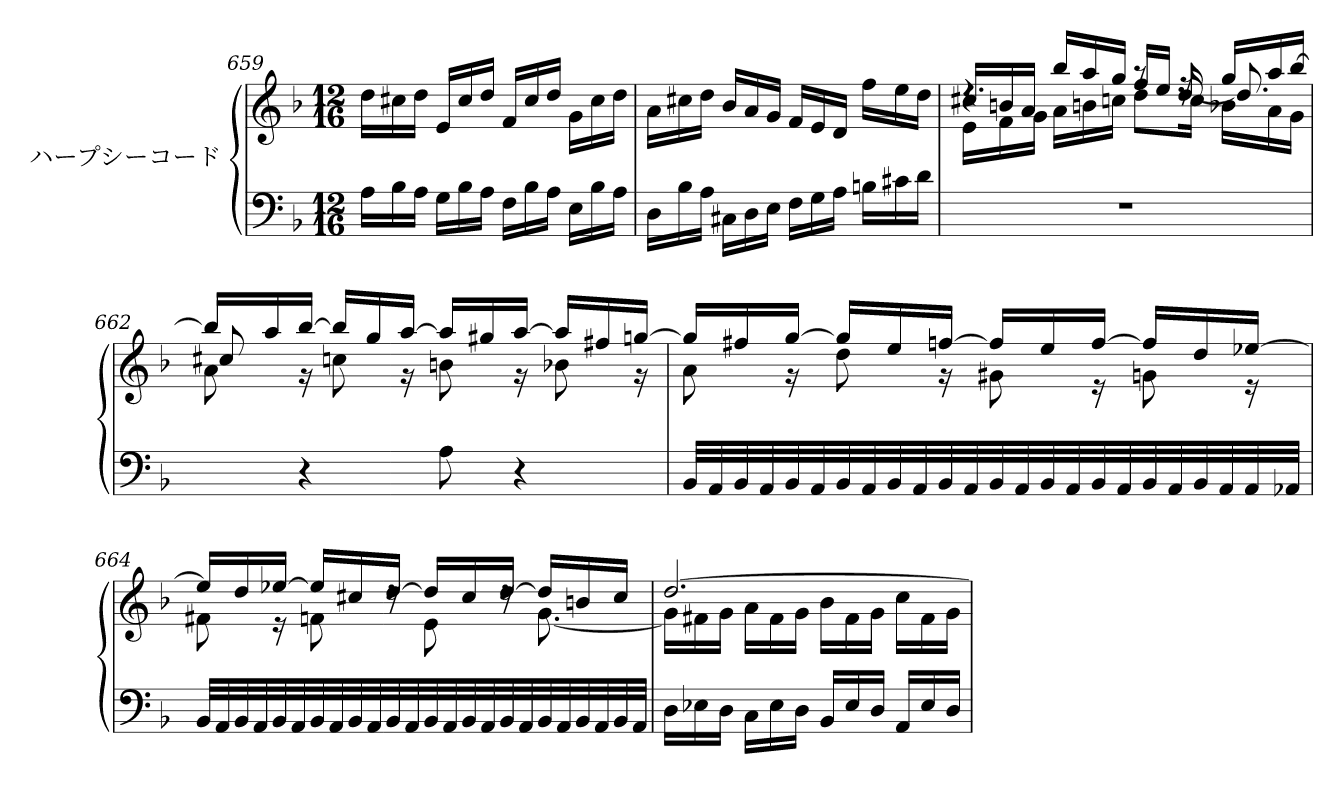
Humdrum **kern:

**kern	**kern
*part1	*part1
*staff2	*staff1
*I"ハープシーコード	*
*clefF4	*clefG2
*k[b-]	*k[b-]
*M12/16	*M12/16
=659	=659
16A\LL	16dd\LL
16B-\	16cc#X\
16A\JJ	16dd\JJ
16G\LL	16e/LL
16B-\	16cc#/
16A\JJ	16dd/JJ
16F\LL	16f/LL
16B-\	16cc#/
16A\JJ	16dd/JJ
16E\LL	16g\LL
16B-\	16cc#\
16A\JJ	16dd\JJ
!!LO:LB:g=z
=660	=660
16D\LL	16a\LL
16B-\	16cc#X\
16A\JJ	16dd\JJ
16C#X\LL	16b-/LL
16D\	16a/
16E\JJ	16g/JJ
16F\LL	16f/LL
16G\	16e/
16A\JJ	16d/JJ
16Bn\LL	16ff\LL
16c#X\	16ee\
16d\JJ	16dd\JJ
=661	=661
*	*^
*	*	*^
2.r	16cc#X/LL	4.rdd	16e\LL
.	16bn/	.	16f\
.	16a/JJ	.	16g\JJ
.	16bb-/LL	.	16a\LL
.	16aa/	.	16bn\
.	16gg/JJ	.	16cc\JJ
.	16ff/LL	8raa	8dd\L
.	16ee/JJ	.	.
.	16rff	[16dd/	16cc\Jk
.	16gg/LL	8.dd/]	16b-X\LL
.	16aa/	.	16a\
.	[16bb-/JJ	.	16g\JJ
!!LO:LB:g=z	!!	!!
=662	=662	=662	=662
8ryy	16bb-/LL]	8cc#X/	8a\
.	16aa/	.	.
4r	[16bb-/JJ	16r	2ryy
.	16bb-/LL]	8ccn\	.
.	16gg/	.	.
.	[16aa/JJ	16r	.
8A\	16aa/LL]	8bn\	.
.	16gg#X/	.	.
4r	[16aa/JJ	16r	.
.	16aa/LL]	8b-X\	.
.	16ff#X/	.	8ryy
.	[16ggn/JJ	16r	.
*	*	*v	*v
=663	=663	=663
32BB-/LLL	16gg/LL]	8a\
32AA/	.	.
32BB-/	16ff#X/	.
32AA/	.	.
32BB-/	[16gg/JJ	16r
32AA/	.	.
32BB-/	16gg/LL]	8dd\
32AA/	.	.
32BB-/	16ee/	.
32AA/	.	.
32BB-/	[16ffn/JJ	16r
32AA/	.	.
32BB-/	16ff/LL]	8g#X\
32AA/	.	.
32BB-/	16ee/	.
32AA/	.	.
32BB-/	[16ff/JJ	16r
32AA/	.	.
32BB-/	16ff/LL]	8gn\
32AA/	.	.
32BB-/	16dd/	.
32AA/	.	.
32AA/	[16ee-X/JJ	16r
32AA-X/JJJ	.	.
!!LO:LB:g=z	!!
=664	=664	=664
32BB-/LLL	16ee-/LL]	8f#X\
32AA/	.	.
32BB-/	16dd/	.
32AA/	.	.
32BB-/	[16ee-X/JJ	16r
32AA/	.	.
32BB-/	16ee-/LL]	8fn\
32AA/	.	.
32BB-/	16cc#X/	.
32AA/	.	.
32BB-/	[16dd/JJ	16rdd
32AA/	.	.
32BB-/	16dd/LL]	8e\
32AA/	.	.
32BB-/	16cc#/	.
32AA/	.	.
32BB-/	[16dd/JJ	16rdd
32AA/	.	.
32BB-/	16dd/LL]	[8.g\
32AA/	.	.
32BB-/	16bn/	.
32AA/	.	.
32BB-/	16cc#/JJ	.
32AA/JJJ	.	.
=665	=665	=665
16D\LL	[2.dd/	16g\LL]
16E-X\	.	16f#X\
16D\JJ	.	16g\JJ
16C\LL	.	16a\LL
16E-\	.	16f#\
16D\JJ	.	16g\JJ
16BB-/LL	.	16b-\LL
16E-/	.	16f#\
16D/JJ	.	16g\JJ
16AA/LL	.	16cc\LL
16E-/	.	16f#\
16D/JJ	.	16g\JJ
*	*v	*v
=	=
*-	*-
